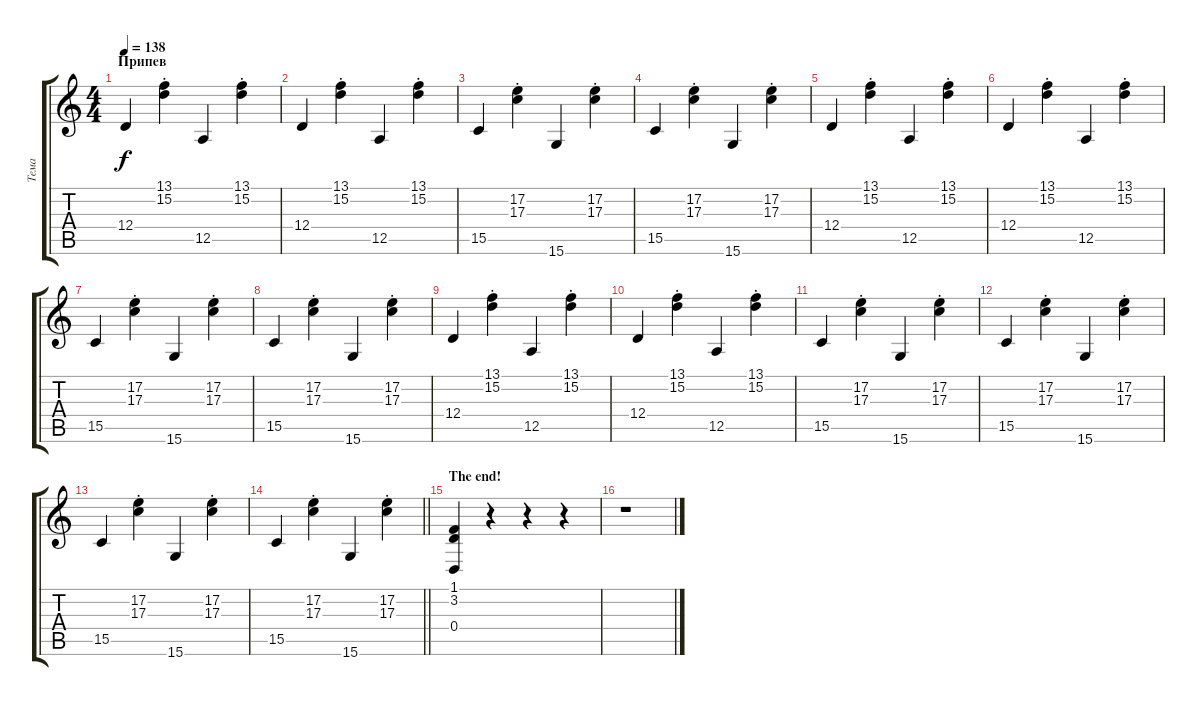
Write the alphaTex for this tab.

\track ("Тема" "Тема") {instrument acousticgrandpiano}
\staff {score tabs}
\tuning (E4 B3 G3 D3 A2 E2) {hide}
\ts (4 4)
\section ("" "Припев")
\tempo 138
\clef g2
\ks c
12.4.4{dy f} (13.1{st} 15.2{st}).4 12.5.4 (13.1{st} 15.2{st}).4 |
12.4.4 (13.1{st} 15.2{st}).4 12.5.4 (13.1{st} 15.2{st}).4 |
15.5.4 (17.2{st} 17.3{st}).4 15.6.4 (17.2{st} 17.3{st}).4 |
15.5.4 (17.2{st} 17.3{st}).4 15.6.4 (17.2{st} 17.3{st}).4 |
12.4.4 (13.1{st} 15.2{st}).4 12.5.4 (13.1{st} 15.2{st}).4 |
12.4.4 (13.1{st} 15.2{st}).4 12.5.4 (13.1{st} 15.2{st}).4 |
15.5.4 (17.2{st} 17.3{st}).4 15.6.4 (17.2{st} 17.3{st}).4 |
15.5.4 (17.2{st} 17.3{st}).4 15.6.4 (17.2{st} 17.3{st}).4 |
12.4.4 (13.1{st} 15.2{st}).4 12.5.4 (13.1{st} 15.2{st}).4 |
12.4.4 (13.1{st} 15.2{st}).4 12.5.4 (13.1{st} 15.2{st}).4 |
15.5.4 (17.2{st} 17.3{st}).4 15.6.4 (17.2{st} 17.3{st}).4 |
15.5.4 (17.2{st} 17.3{st}).4 15.6.4 (17.2{st} 17.3{st}).4 |
15.5.4 (17.2{st} 17.3{st}).4 15.6.4 (17.2{st} 17.3{st}).4 |
\barLineRight lightlight
15.5.4 (17.2{st} 17.3{st}).4 15.6.4 (17.2{st} 17.3{st}).4 |
\section ("" "The end!")
(1.1 3.2 0.4).4 r.4 r.4 r.4 |
r.1
